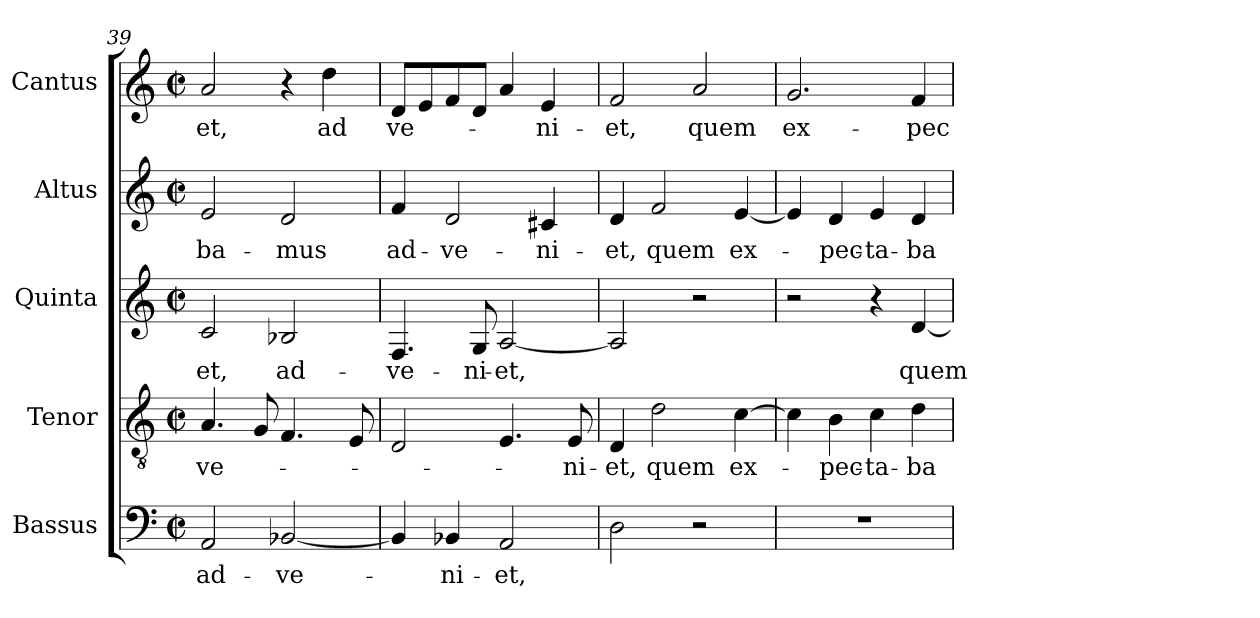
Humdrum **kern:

**kern	**text	**kern	**text	**kern	**text	**kern	**text	**kern	**text
*part5	*part5	*part4	*part4	*part3	*part3	*part2	*part2	*part1	*part1
*staff5	*staff5	*staff4	*staff4	*staff3	*staff3	*staff2	*staff2	*staff1	*staff1
*I"Bassus	*	*I"Tenor	*	*I"Quinta	*	*I"Altus	*	*I"Cantus	*
*I'B.	*	*I'T.	*	*I'A.	*	*I'A.	*	*I'S.	*
*clefF4	*	*clefGv2	*	*clefG2	*	*clefG2	*	*clefG2	*
*	*	*ITrd7c12	*	*	*	*	*	*	*
*k[]	*	*k[]	*	*k[]	*	*k[]	*	*k[]	*
*C:	*	*C:	*	*C:	*	*C:	*	*C:	*
*M2/2	*	*M2/2	*	*M2/2	*	*M2/2	*	*M2/2	*
*met(c|)	*	*met(c|)	*	*met(c|)	*	*met(c|)	*	*met(c|)	*
=39	=39	=39	=39	=39	=39	=39	=39	=39	=39
!	!LO:LY:b:color=#000000	!	!	!	!	!	!	!	!
!	!	!	!LO:LY:b:color=#000000	!	!	!	!	!	!
!	!	!	!	!	!LO:LY:b:color=#000000	!	!	!	!
!	!	!	!	!	!	!	!LO:LY:b:color=#000000	!	!
!	!	!	!	!	!	!	!	!	!LO:LY:b:color=#000000
2AAi/	ad-	4.AAi/	-ve-	2ci/	-et,	2ei/	-ba-	2ai/	-et,
.	.	8GGi/	.	.	.	.	.	.	.
!	!LO:LY:b:color=#000000	!	!	!	!	!	!	!	!
!	!	!	!	!	!LO:LY:b:color=#000000	!	!	!	!
!	!	!	!	!	!	!	!LO:LY:b:color=#000000	!	!
[<2BB-Xi/	-ve-	4.FFi/	.	2B-Xi/	ad-	2di/	-mus	4r	.
!	!	!	!	!	!	!	!	!	!LO:LY:b:color=#000000
.	.	.	.	.	.	.	.	4ddi\	ad
.	.	8EEi/	.	.	.	.	.	.	.
=40	=40	=40	=40	=40	=40	=40	=40	=40	=40
!	!	!	!	!	!LO:LY:b:color=#000000	!	!	!	!
!	!	!	!	!	!	!	!LO:LY:b:color=#000000	!	!
!	!	!	!	!	!	!	!	!	!LO:LY:b:color=#000000
4BB-i/]	.	2DDi/	.	4.Fi/	-ve-	4fi/	ad-	8di/L	ve-
.	.	.	.	.	.	.	.	8ei/	.
!	!LO:LY:b:color=#000000	!	!	!	!	!	!	!	!
!	!	!	!	!	!	!	!LO:LY:b:color=#000000	!	!
4BB-Xi/	-ni-	.	.	.	.	2di/	-ve-	8fi/	.
!	!	!	!	!	!LO:LY:b:color=#000000	!	!	!	!
.	.	.	.	8Gi/	-ni-	.	.	8di/J	.
!	!LO:LY:b:color=#000000	!	!	!	!	!	!	!	!
!	!	!	!	!	!LO:LY:b:color=#000000	!	!	!	!
2AAi/	-et,	4.EEi/	.	[<2Ai/	-et,	.	.	4ai/	.
!	!	!	!	!	!	!	!LO:LY:b:color=#000000	!	!
!	!	!	!	!	!	!	!	!	!LO:LY:b:color=#000000
.	.	.	.	.	.	4c#Xi/	-ni-	4ei/	-ni-
!	!	!	!LO:LY:b:color=#000000	!	!	!	!	!	!
.	.	8EEi/	-ni-	.	.	.	.	.	.
=41	=41	=41	=41	=41	=41	=41	=41	=41	=41
!	!	!	!LO:LY:b:color=#000000	!	!	!	!	!	!
!	!	!	!	!	!	!	!LO:LY:b:color=#000000	!	!
!	!	!	!	!	!	!	!	!	!LO:LY:b:color=#000000
2Di\	.	4DDi/	-et,	2Ai/]	.	4di/	-et,	2fi/	-et,
!	!	!	!LO:LY:b:color=#000000	!	!	!	!	!	!
!	!	!	!	!	!	!	!LO:LY:b:color=#000000	!	!
.	.	2Di\	quem	.	.	2fi/	quem	.	.
!	!	!	!	!	!	!	!	!	!LO:LY:b:color=#000000
2r	.	.	.	2r	.	.	.	2ai/	quem
!	!	!	!LO:LY:b:color=#000000	!	!	!	!	!	!
!	!	!	!	!	!	!	!LO:LY:b:color=#000000	!	!
.	.	[>4Ci\	ex-	.	.	[<4ei/	ex-	.	.
=42	=42	=42	=42	=42	=42	=42	=42	=42	=42
!	!	!	!	!	!	!	!	!	!LO:LY:b:color=#000000
1r	.	4Ci\]	.	2r	.	4ei/]	.	2.gi/	ex-
!	!	!	!LO:LY:b:color=#000000	!	!	!	!	!	!
!	!	!	!	!	!	!	!LO:LY:b:color=#000000	!	!
.	.	4BBi\	-pec-	.	.	4di/	-pec-	.	.
!	!	!	!LO:LY:b:color=#000000	!	!	!	!	!	!
!	!	!	!	!	!	!	!LO:LY:b:color=#000000	!	!
.	.	4Ci\	-ta-	4r	.	4ei/	-ta-	.	.
!	!	!	!LO:LY:b:color=#000000	!	!	!	!	!	!
!	!	!	!	!	!LO:LY:b:color=#000000	!	!	!	!
!	!	!	!	!	!	!	!LO:LY:b:color=#000000	!	!
!	!	!	!	!	!	!	!	!	!LO:LY:b:color=#000000
.	.	4Di\	-ba-	[<4di/	quem	4di/	-ba-	4fi/	-pec-
=	=	=	=	=	=	=	=	=	=
*-	*-	*-	*-	*-	*-	*-	*-	*-	*-
